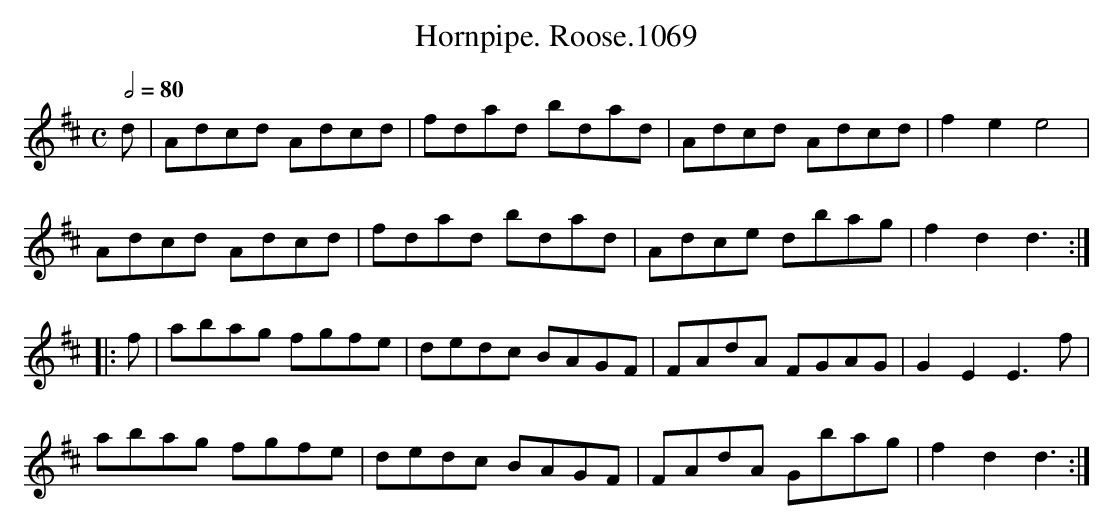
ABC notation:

X:1
T:Hornpipe. Roose.1069
M:C
L:1/8
Q:1/2=80
K:D
d| Adcd Adcd | fdad bdad |  Adcd Adcd | f2e2e4 |
Adcd Adcd | fdad bdad | Adce dbag | f2d2d3:|
|:f| abag fgfe | dedc BAGF | FAdA FGAG | G2E2E3f |
abag fgfe | dedc BAGF | FAdA Gbag | f2d2d3:|
